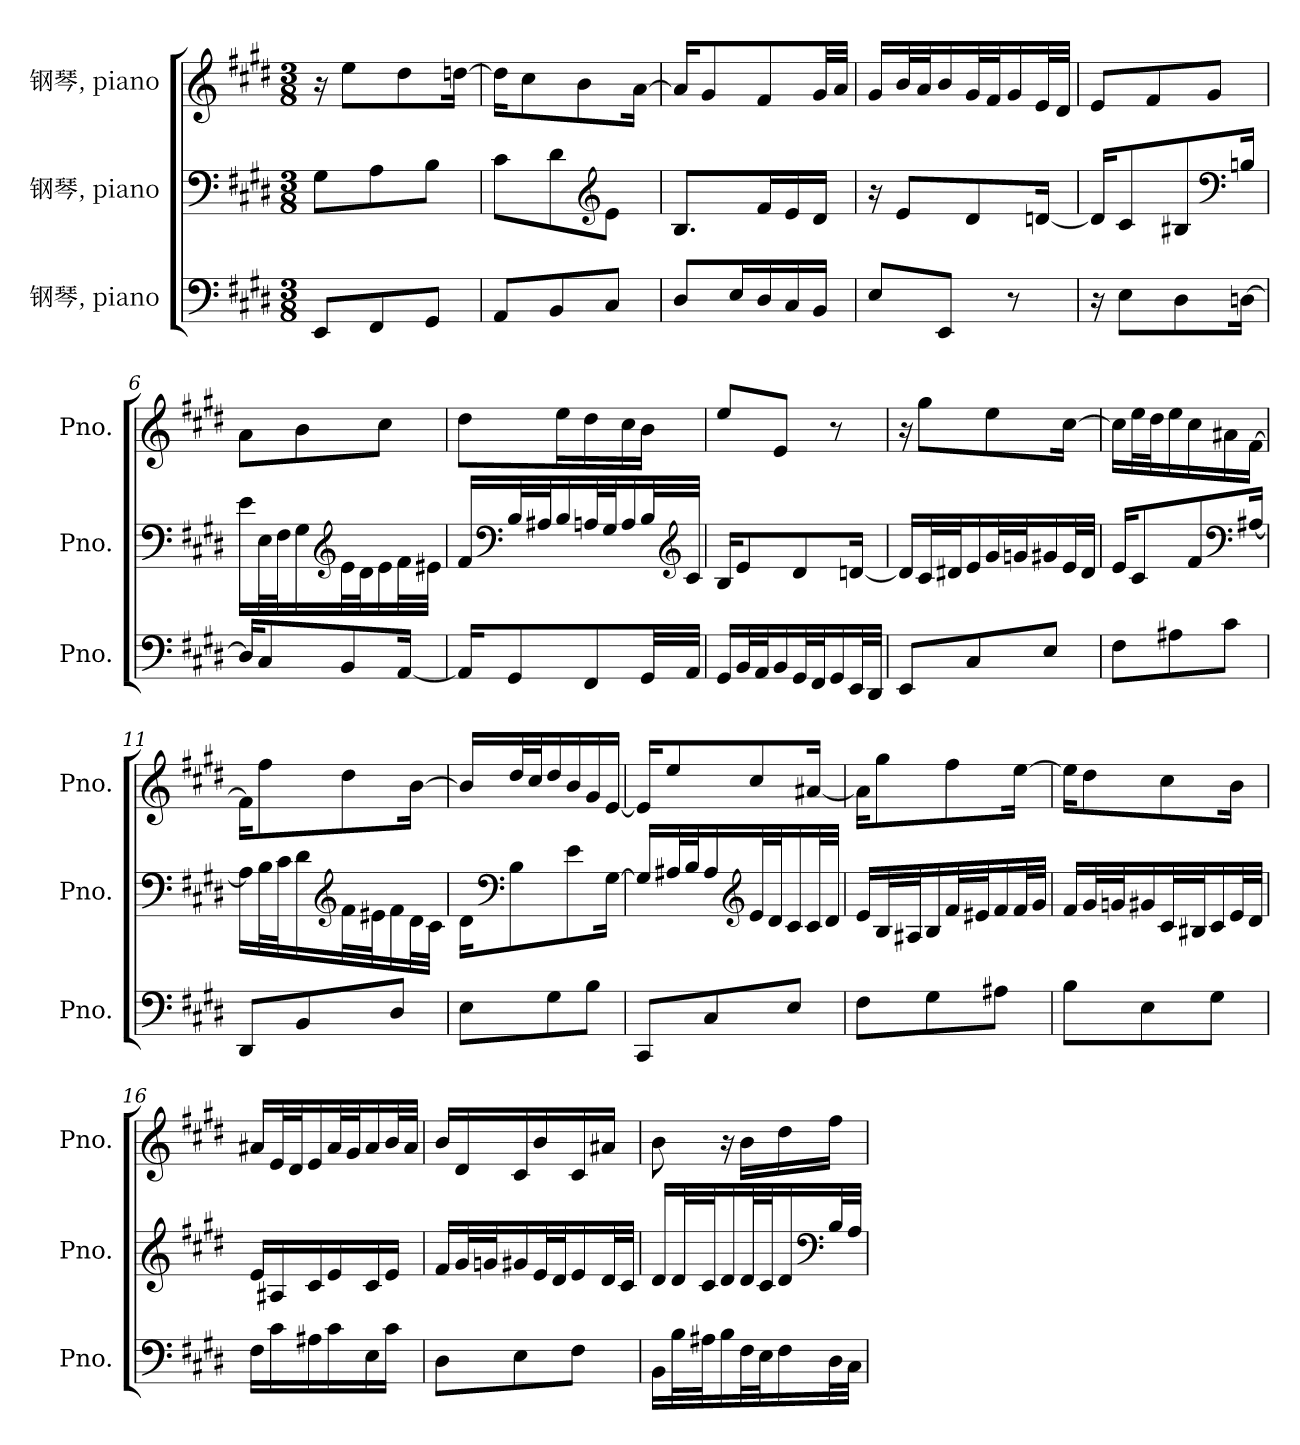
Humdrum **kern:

**kern	**kern	**kern
*part3	*part2	*part1
*staff3	*staff2	*staff1
*I"钢琴, piano	*I"钢琴, piano	*I"钢琴, piano
*I'Pno.	*I'Pno.	*I'Pno.
*clefF4	*clefF4	*clefG2
*k[f#c#g#d#]	*k[f#c#g#d#]	*k[f#c#g#d#]
*M3/8	*M3/8	*M3/8
*MM51	*MM51	*MM51
=1	=1	=1
8EE/L	8G#\L	16r
.	.	8ee\L
8FF#/	8A\	.
.	.	8dd#\
8GG#/J	8B\J	.
.	.	[16ddn\Jk
=2	=2	=2
8AA/L	8c#\L	16dd\KL]
.	.	8cc#\
8BB/	8d#\	.
.	.	8b\
*	*clefG2	*
8C#/J	8e\J	.
.	.	[16a\Jk
=3	=3	=3
8D#/L	8.B/L	16a/KL]
.	.	8g#/
16E/L	.	.
16D#/	16f#/L	8f#/
16C#/	16e/	.
16BB/JJ	16d#/JJ	32g#/LL
.	.	32a/JJJ
=4	=4	=4
8E/L	16r	16g#/LL
.	8e/L	32b/L
.	.	32a/J
8EE/J	.	16b/
.	8d#/	32g#/L
.	.	32f#/J
8r	.	16g#/
.	[16dn/Jk	32e/L
.	.	32d#/JJJ
=5	=5	=5
16r	16d/KL]	8e/L
8E\L	8c#/	.
.	.	8f#/
8D#\	8B#X/	.
.	.	8g#/J
*	*clefF4	*
[16Dn\Jk	16Bn/Jk	.
!!LO:LB:g=z
=6	=6	=6
16D/KL]	16e\LL	8a\L
8C#/	32E\L	.
.	32F#\J	.
.	16G#\	8b\
*	*clefG2	*
8BB/	32e\L	.
.	32d#\J	.
.	16e\	8cc#\J
[16AA/Jk	32f#\L	.
.	32e#X\JJJ	.
=7	=7	=7
16AA/KL]	16f#/LL	8dd#\L
*	*clefF4	*
8GG#/	32B/L	.
.	32A#X/J	.
.	16B/	16ee\L
8FF#/	32An/L	16dd#\
.	32G#/J	.
.	16A/	16cc#\
32GG#/LL	32B/L	16b\JJ
*	*clefG2	*
32AA/JJJ	32c#/JJJ	.
=8	=8	=8
16GG#/LL	16B/KL	8ee/L
32BB/L	8e/	.
32AA/J	.	.
16BB/	.	8e/J
32GG#/L	8d#/	.
32FF#/J	.	.
16GG#/	.	8r
32EE/L	[16dn/Jk	.
32DD#/JJJ	.	.
!!LO:LB:g=z
=9	=9	=9
8EE/L	16d/LL]	16r
.	32c#/L	8gg#\L
.	32d#X/J	.
8C#/	16e/	.
.	32g#/L	8ee\
.	32gn/J	.
8E/J	16g#X/	.
.	32e/L	[16cc#\Jk
.	32d#/JJJ	.
=10	=10	=10
8F#\L	16e/KL	16cc#\LL]
.	8c#/	32ee\L
.	.	32dd#\J
8A#X\	.	16ee\
.	8f#/	16cc#\
8c#\J	.	16a#X\
*	*clefF4	*
.	[16A#X/Jk	[16f#\JJ
=11	=11	=11
8DD#/L	16A#\LL]	16f#\KL]
.	32B\L	8ff#\
.	32c#\J	.
8BB/	16d#\	.
*	*clefG2	*
.	32f#\L	8dd#\
.	32e#X\J	.
8D#/J	16f#\	.
.	32d#\L	[16b\Jk
.	32c#\JJJ	.
!!LO:LB:g=z
=12	=12	=12
8E\L	16d#\KL	16b/LL]
*	*clefF4	*
.	8B\	32dd#/L
.	.	32cc#/J
8G#\	.	16dd#/
.	8e\	16b/
8B\J	.	16g#/
.	[16G#\Jk	[16e/JJ
=13	=13	=13
8CC#/L	16G#/LL]	16e/KL]
.	32A#X/L	8ee/
.	32B/J	.
8C#/	16A#/	.
*	*clefG2	*
.	32e/L	8cc#/
.	32d#/J	.
8E/J	16c#/	.
.	32c#/L	[16a#X/Jk
.	32d#/JJJ	.
=14	=14	=14
8F#\L	16e/LL	16a#\KL]
.	32B/L	8gg#\
.	32A#X/J	.
8G#\	16B/	.
.	32f#/L	8ff#\
.	32e#X/J	.
8A#X\J	16f#/	.
.	32f#/L	[16ee\Jk
.	32g#/JJJ	.
!!LO:PB:g=z
=15	=15	=15
8B\L	16f#/LL	16ee\KL]
.	32g#/L	8dd#\
.	32gn/J	.
8E\	16g#X/	.
.	32c#/L	8cc#\
.	32B#X/J	.
8G#\J	16c#/	.
.	32e/L	16b\Jk
.	32d#/JJJ	.
=16	=16	=16
16F#\LL	16e/LL	16a#X/LL
16c#\	16A#X/	32e/L
.	.	32d#/J
16A#X\	16c#/	16e/
16c#\	16e/	32a#/L
.	.	32g#/J
16E\	16c#/	16a#/
16c#\JJ	16e/JJ	32b/L
.	.	32a#/JJJ
=17	=17	=17
8D#\L	16f#/LL	16b/LL
.	32g#/L	16d#/
.	32gn/J	.
8E\	16g#X/	16c#/
.	32e/L	16b/
.	32d#/J	.
8F#\J	16e/	16c#/
.	32d#/L	16a#X/JJ
.	32c#/JJJ	.
!!LO:LB:g=z
=18	=18	=18
16BB\LL	16d#/LL	8b\
32B\L	32d#/L	.
32A#X\J	32c#/J	.
16B\	16d#/	16r
32F#\L	32d#/L	16b\LL
32E\J	32c#/J	.
16F#\	16d#/	16dd#\
*	*clefF4	*
32D#\L	32B/L	16ff#\JJ
32C#\JJJ	32A/JJJ	.
=	=	=
*-	*-	*-
